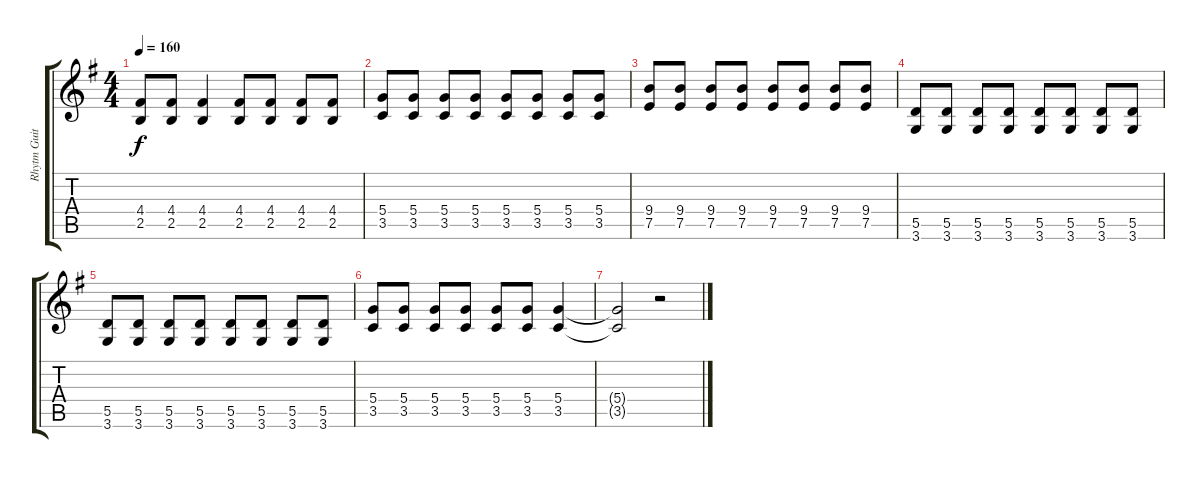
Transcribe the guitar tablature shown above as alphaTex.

\track ("Rhytm Guitar 2" "Rhytm Guit") {instrument overdrivenguitar}
\staff {score tabs}
\tuning (E4 B3 G3 D3 A2 E2) {hide}
\ts (4 4)
\tempo 160
\clef g2
\ks g
(4.4 2.5).8{dy f} (4.4 2.5).8 (4.4 2.5).4 (4.4 2.5).8 (4.4 2.5).8 (4.4 2.5).8 (4.4 2.5).8 |
(5.4 3.5).8 (5.4 3.5).8 (5.4 3.5).8 (5.4 3.5).8 (5.4 3.5).8 (5.4 3.5).8 (5.4 3.5).8 (5.4 3.5).8 |
(9.4 7.5).8 (9.4 7.5).8 (9.4 7.5).8 (9.4 7.5).8 (9.4 7.5).8 (9.4 7.5).8 (9.4 7.5).8 (9.4 7.5).8 |
(5.5 3.6).8 (5.5 3.6).8 (5.5 3.6).8 (5.5 3.6).8 (5.5 3.6).8 (5.5 3.6).8 (5.5 3.6).8 (5.5 3.6).8 |
(5.5 3.6).8 (5.5 3.6).8 (5.5 3.6).8 (5.5 3.6).8 (5.5 3.6).8 (5.5 3.6).8 (5.5 3.6).8 (5.5 3.6).8 |
(5.4 3.5).8 (5.4 3.5).8 (5.4 3.5).8 (5.4 3.5).8 (5.4 3.5).8 (5.4 3.5).8 (5.4 3.5).4 |
(5.4{t} 3.5{t}).2 r.2
